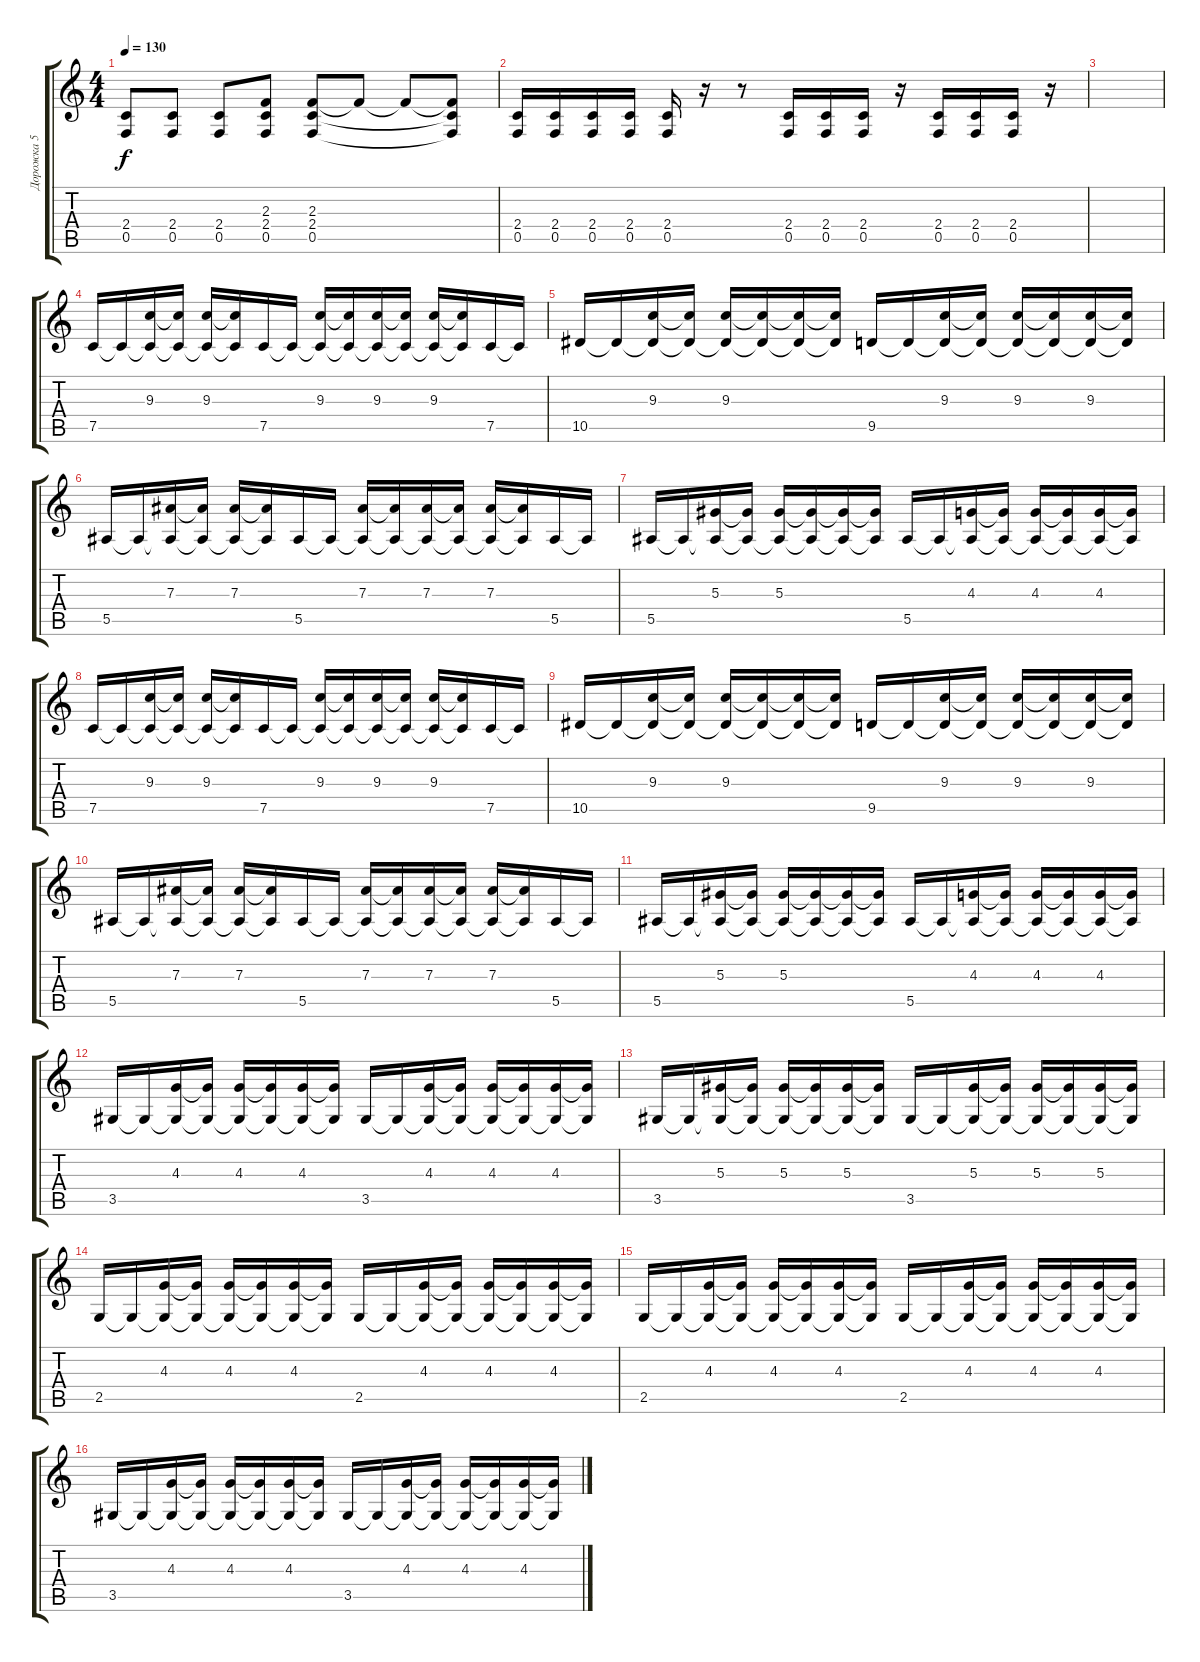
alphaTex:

\track ("Дорожка 5" "Дорожка 5") {instrument distortionguitar}
\staff {score tabs}
\tuning (C4 G3 Eb3 Bb2 F2 C2) {hide}
\ts (4 4)
\tempo 130
\clef g2
\ks c
(2.4 0.5).8{dy f} (2.4 0.5).8 (2.4 0.5).8 (2.3 2.4 0.5).8 (2.3 2.4 0.5).8 2.3{t}.8 2.3{t}.8 (2.3{t} 2.4{t} 0.5{t}).8 |
(2.4 0.5).16 (2.4 0.5).16 (2.4 0.5).16 (2.4 0.5).16 (2.4 0.5).16 r.16 r.8 (2.4 0.5).16 (2.4 0.5).16 (2.4 0.5).16 r.16 (2.4 0.5).16 (2.4 0.5).16 (2.4 0.5).16 r.16 |
|
7.5.16 7.5{t}.16 (9.3 7.5{t}).16 (9.3{t} 7.5{t}).16 (9.3 7.5{t}).16 (9.3{t} 7.5{t}).16 7.5.16 7.5{t}.16 (9.3 7.5{t}).16 (9.3{t} 7.5{t}).16 (9.3 7.5{t}).16 (9.3{t} 7.5{t}).16 (9.3 7.5{t}).16 (9.3{t} 7.5{t}).16 7.5.16 7.5{t}.16 |
10.5.16 10.5{t}.16 (9.3 10.5{t}).16 (9.3{t} 10.5{t}).16 (9.3 10.5{t}).16 (9.3{t} 10.5{t}).16 (9.3{t} 10.5{t}).16 (9.3{t} 10.5{t}).16 9.5.16 9.5{t}.16 (9.3 9.5{t}).16 (9.3{t} 9.5{t}).16 (9.3 9.5{t}).16 (9.3{t} 9.5{t}).16 (9.3 9.5{t}).16 (9.3{t} 9.5{t}).16 |
5.5.16 5.5{t}.16 (7.3 5.5{t}).16 (7.3{t} 5.5{t}).16 (7.3 5.5{t}).16 (7.3{t} 5.5{t}).16 5.5.16 5.5{t}.16 (7.3 5.5{t}).16 (7.3{t} 5.5{t}).16 (7.3 5.5{t}).16 (7.3{t} 5.5{t}).16 (7.3 5.5{t}).16 (7.3{t} 5.5{t}).16 5.5.16 5.5{t}.16 |
5.5.16 5.5{t}.16 (5.3 5.5{t}).16 (5.3{t} 5.5{t}).16 (5.3 5.5{t}).16 (5.3{t} 5.5{t}).16 (5.3{t} 5.5{t}).16 (5.3{t} 5.5{t}).16 5.5.16 5.5{t}.16 (4.3 5.5{t}).16 (4.3{t} 5.5{t}).16 (4.3 5.5{t}).16 (4.3{t} 5.5{t}).16 (4.3 5.5{t}).16 (4.3{t} 5.5{t}).16 |
7.5.16 7.5{t}.16 (9.3 7.5{t}).16 (9.3{t} 7.5{t}).16 (9.3 7.5{t}).16 (9.3{t} 7.5{t}).16 7.5.16 7.5{t}.16 (9.3 7.5{t}).16 (9.3{t} 7.5{t}).16 (9.3 7.5{t}).16 (9.3{t} 7.5{t}).16 (9.3 7.5{t}).16 (9.3{t} 7.5{t}).16 7.5.16 7.5{t}.16 |
10.5.16 10.5{t}.16 (9.3 10.5{t}).16 (9.3{t} 10.5{t}).16 (9.3 10.5{t}).16 (9.3{t} 10.5{t}).16 (9.3{t} 10.5{t}).16 (9.3{t} 10.5{t}).16 9.5.16 9.5{t}.16 (9.3 9.5{t}).16 (9.3{t} 9.5{t}).16 (9.3 9.5{t}).16 (9.3{t} 9.5{t}).16 (9.3 9.5{t}).16 (9.3{t} 9.5{t}).16 |
5.5.16 5.5{t}.16 (7.3 5.5{t}).16 (7.3{t} 5.5{t}).16 (7.3 5.5{t}).16 (7.3{t} 5.5{t}).16 5.5.16 5.5{t}.16 (7.3 5.5{t}).16 (7.3{t} 5.5{t}).16 (7.3 5.5{t}).16 (7.3{t} 5.5{t}).16 (7.3 5.5{t}).16 (7.3{t} 5.5{t}).16 5.5.16 5.5{t}.16 |
5.5.16 5.5{t}.16 (5.3 5.5{t}).16 (5.3{t} 5.5{t}).16 (5.3 5.5{t}).16 (5.3{t} 5.5{t}).16 (5.3{t} 5.5{t}).16 (5.3{t} 5.5{t}).16 5.5.16 5.5{t}.16 (4.3 5.5{t}).16 (4.3{t} 5.5{t}).16 (4.3 5.5{t}).16 (4.3{t} 5.5{t}).16 (4.3 5.5{t}).16 (4.3{t} 5.5{t}).16 |
3.5.16 3.5{t}.16 (4.3 3.5{t}).16 (4.3{t} 3.5{t}).16 (4.3 3.5{t}).16 (4.3{t} 3.5{t}).16 (4.3 3.5{t}).16 (4.3{t} 3.5{t}).16 3.5.16 3.5{t}.16 (4.3 3.5{t}).16 (4.3{t} 3.5{t}).16 (4.3 3.5{t}).16 (4.3{t} 3.5{t}).16 (4.3 3.5{t}).16 (4.3{t} 3.5{t}).16 |
3.5.16 3.5{t}.16 (5.3 3.5{t}).16 (5.3{t} 3.5{t}).16 (5.3 3.5{t}).16 (5.3{t} 3.5{t}).16 (5.3 3.5{t}).16 (5.3{t} 3.5{t}).16 3.5.16 3.5{t}.16 (5.3 3.5{t}).16 (5.3{t} 3.5{t}).16 (5.3 3.5{t}).16 (5.3{t} 3.5{t}).16 (5.3 3.5{t}).16 (5.3{t} 3.5{t}).16 |
2.5.16 2.5{t}.16 (4.3 2.5{t}).16 (4.3{t} 2.5{t}).16 (4.3 2.5{t}).16 (4.3{t} 2.5{t}).16 (4.3 2.5{t}).16 (4.3{t} 2.5{t}).16 2.5.16 2.5{t}.16 (4.3 2.5{t}).16 (4.3{t} 2.5{t}).16 (4.3 2.5{t}).16 (4.3{t} 2.5{t}).16 (4.3 2.5{t}).16 (4.3{t} 2.5{t}).16 |
2.5.16 2.5{t}.16 (4.3 2.5{t}).16 (4.3{t} 2.5{t}).16 (4.3 2.5{t}).16 (4.3{t} 2.5{t}).16 (4.3 2.5{t}).16 (4.3{t} 2.5{t}).16 2.5.16 2.5{t}.16 (4.3 2.5{t}).16 (4.3{t} 2.5{t}).16 (4.3 2.5{t}).16 (4.3{t} 2.5{t}).16 (4.3 2.5{t}).16 (4.3{t} 2.5{t}).16 |
3.5.16 3.5{t}.16 (4.3 3.5{t}).16 (4.3{t} 3.5{t}).16 (4.3 3.5{t}).16 (4.3{t} 3.5{t}).16 (4.3 3.5{t}).16 (4.3{t} 3.5{t}).16 3.5.16 3.5{t}.16 (4.3 3.5{t}).16 (4.3{t} 3.5{t}).16 (4.3 3.5{t}).16 (4.3{t} 3.5{t}).16 (4.3 3.5{t}).16 (4.3{t} 3.5{t}).16
